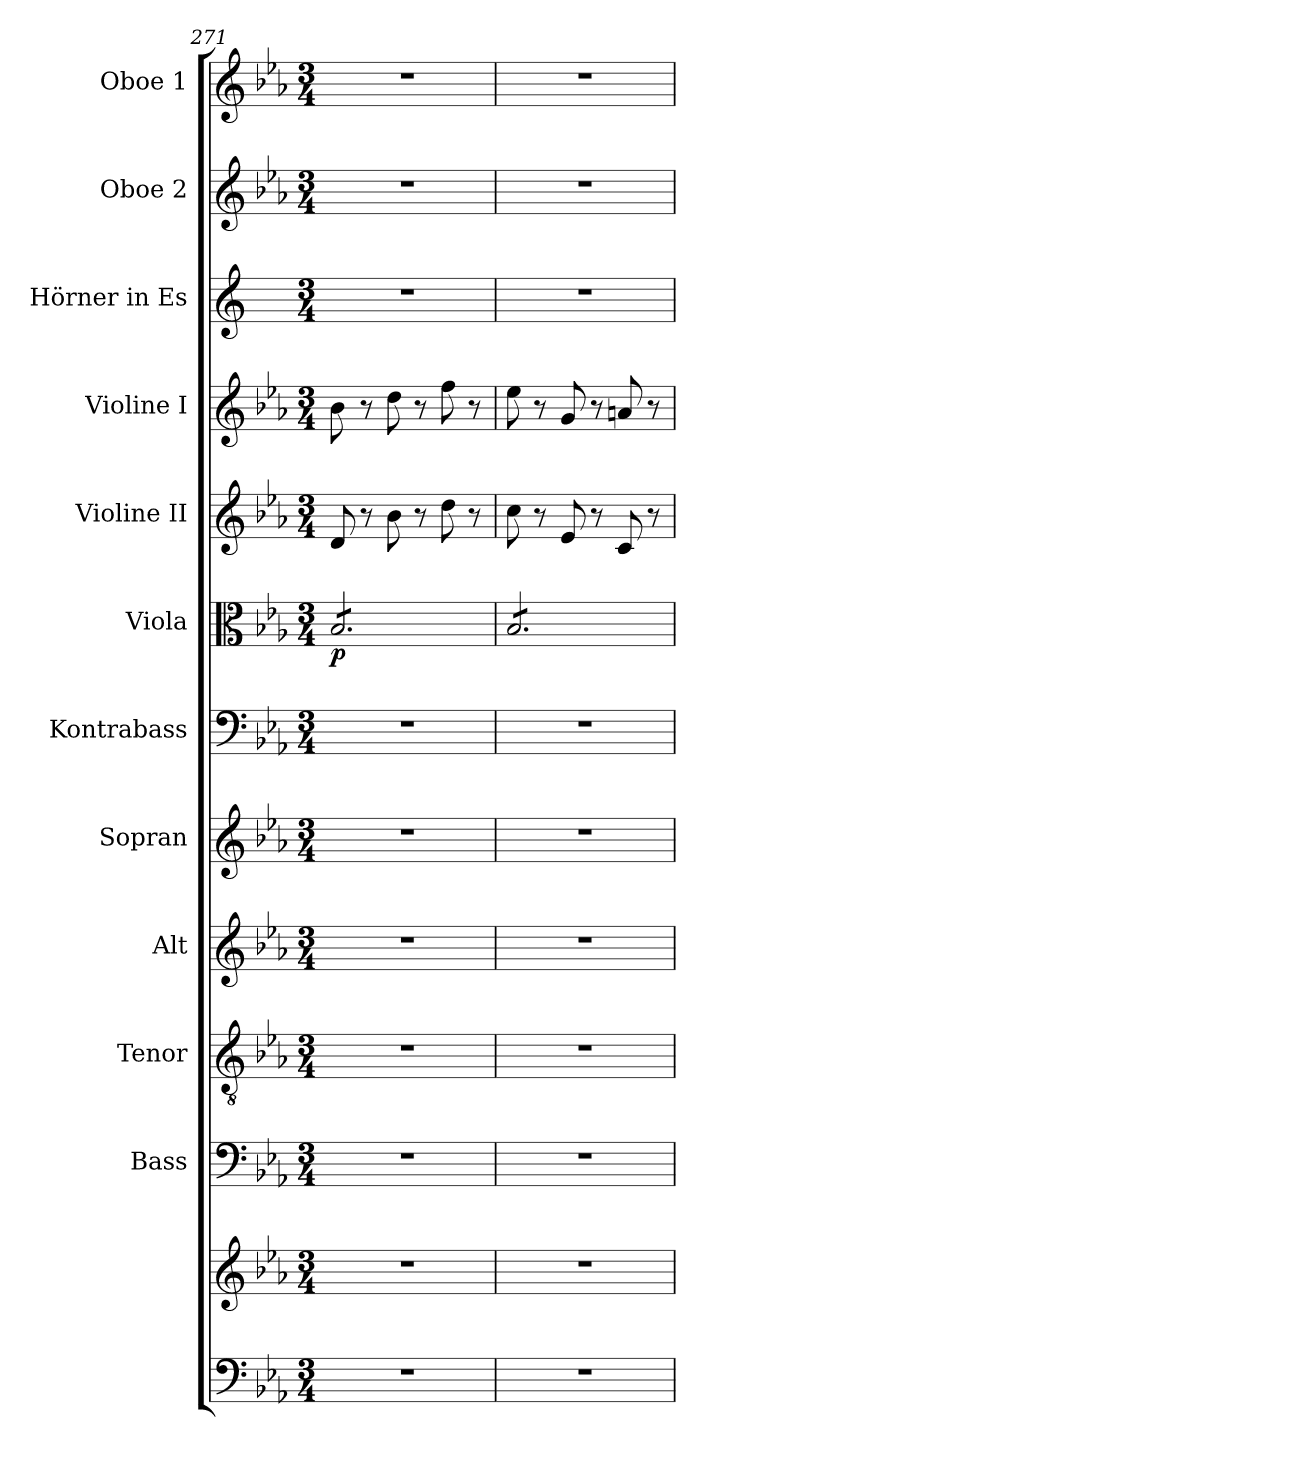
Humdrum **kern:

**kern	**kern	**kern	**kern	**kern	**kern	**kern	**kern	**dynam	**kern	**kern	**kern	**kern	**kern
*part12	*part12	*part11	*part10	*part9	*part8	*part7	*part6	*part6	*part5	*part4	*part3	*part2	*part1
*staff13	*staff12	*staff11	*staff10	*staff9	*staff8	*staff7	*staff6	*staff6	*staff5	*staff4	*staff3	*staff2	*staff1
*	*	*I"Bass	*I"Tenor	*I"Alt	*I"Sopran	*I"Kontrabass	*I"Viola	*	*I"Violine II	*I"Violine I	*I"Hörner in Es	*I"Oboe 2	*I"Oboe 1
*	*	*I'B.	*I'T.	*I'A.	*I'S.	*I'Kb.	*I'Vla.	*	*I'Vl. II	*I'Vl. I	*	*I'Ob. 2	*I'Ob. 1
*clefF4	*clefG2	*clefF4	*clefGv2	*clefG2	*clefG2	*clefF4	*clefC3	*	*clefG2	*clefG2	*clefG2	*clefG2	*clefG2
*	*	*	*	*	*	*ITrd7c12	*	*	*	*	*ITrd5c9	*	*
*k[b-e-a-]	*k[b-e-a-]	*k[b-e-a-]	*k[b-e-a-]	*k[b-e-a-]	*k[b-e-a-]	*k[b-e-a-]	*k[b-e-a-]	*	*k[b-e-a-]	*k[b-e-a-]	*k[b-e-a-]	*k[b-e-a-]	*k[b-e-a-]
*E-:	*E-:	*E-:	*E-:	*E-:	*E-:	*E-:	*E-:	*	*E-:	*E-:	*E-:	*E-:	*E-:
*M3/4	*M3/4	*M3/4	*M3/4	*M3/4	*M3/4	*M3/4	*M3/4	*	*M3/4	*M3/4	*M3/4	*M3/4	*M3/4
=271	=271	=271	=271	=271	=271	=271	=271	=271	=271	=271	=271	=271	=271
!	!	!	!	!	!	!	!	!LO:DY:b	!	!	!	!	!
*	*	*	*	*	*	*	*tremolo	*	*	*	*	*	*
2.r	2.r	2.r	2.r	2.r	2.r	2.r	8B-/L	p	8d/	8b-\	2.r	2.r	2.r
.	.	.	.	.	.	.	8B-/	.	8r	8r	.	.	.
.	.	.	.	.	.	.	8B-/	.	8b-\	8dd\	.	.	.
.	.	.	.	.	.	.	8B-/	.	8r	8r	.	.	.
.	.	.	.	.	.	.	8B-/	.	8dd\	8ff\	.	.	.
.	.	.	.	.	.	.	8B-/J	.	8r	8r	.	.	.
=272	=272	=272	=272	=272	=272	=272	=272	=272	=272	=272	=272	=272	=272
2.r	2.r	2.r	2.r	2.r	2.r	2.r	8B-/L	.	8cc\	8ee-\	2.r	2.r	2.r
.	.	.	.	.	.	.	8B-/	.	8r	8r	.	.	.
.	.	.	.	.	.	.	8B-/	.	8e-/	8g/	.	.	.
.	.	.	.	.	.	.	8B-/	.	8r	8r	.	.	.
.	.	.	.	.	.	.	8B-/	.	8c/	8an/	.	.	.
.	.	.	.	.	.	.	8B-/J	.	8r	8r	.	.	.
*	*	*	*	*	*	*	*Xtremolo	*	*	*	*	*	*
=	=	=	=	=	=	=	=	=	=	=	=	=	=
*-	*-	*-	*-	*-	*-	*-	*-	*-	*-	*-	*-	*-	*-
